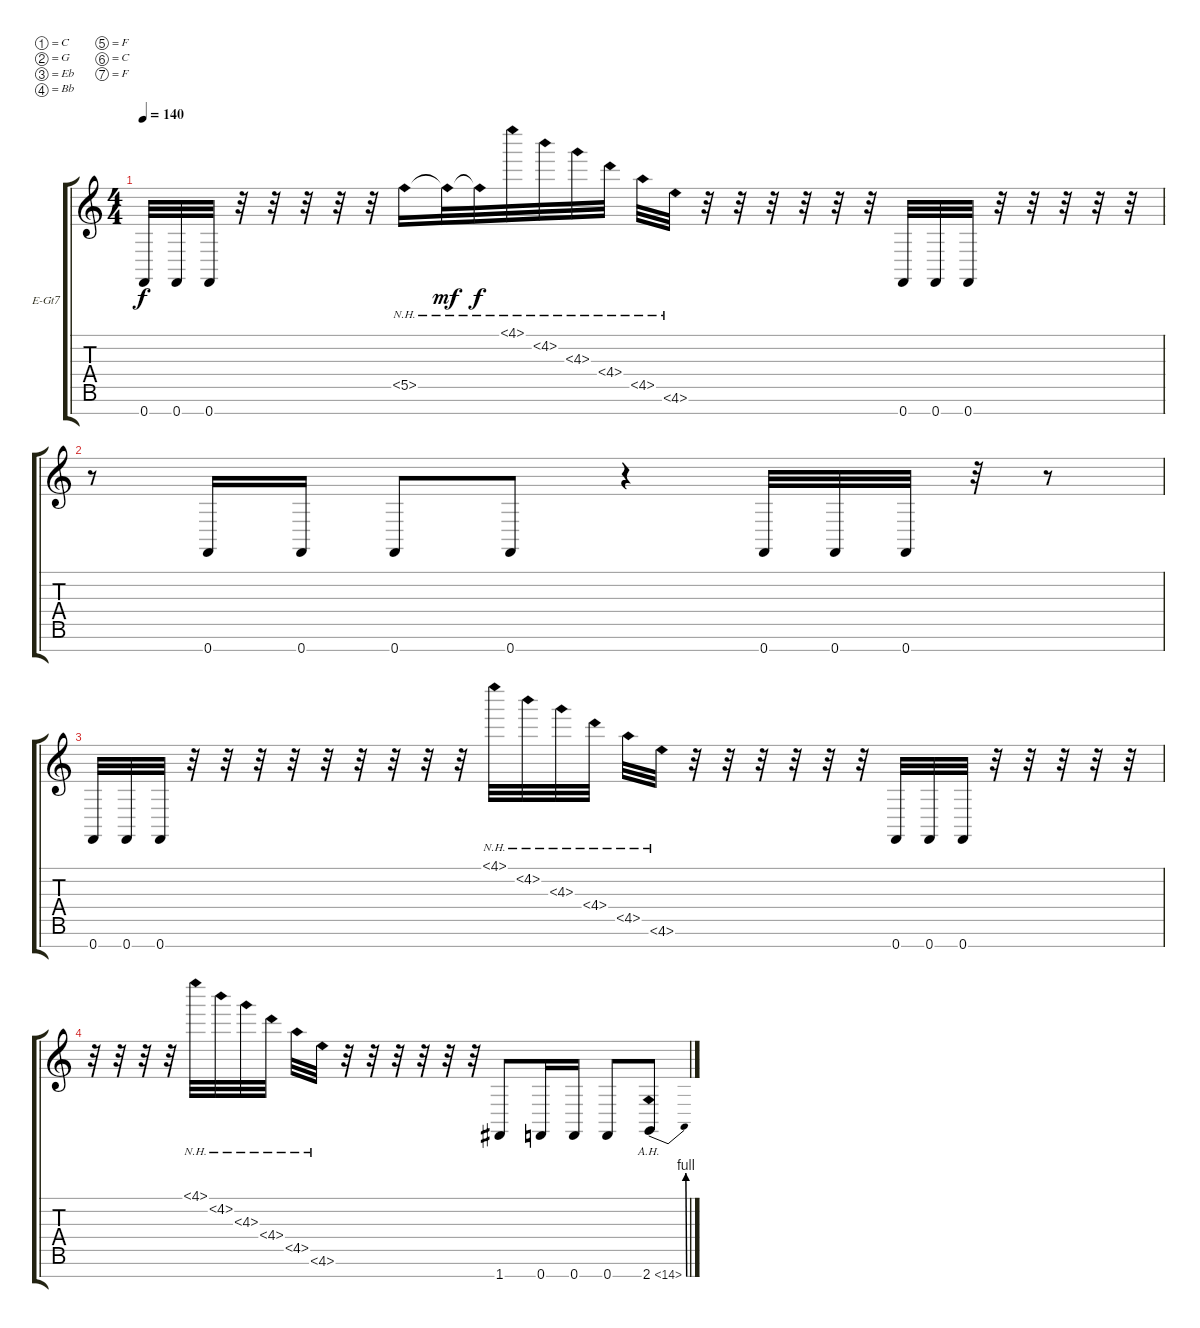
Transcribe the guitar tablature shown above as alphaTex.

\bracketExtendMode groupsimilarinstruments
\firstSystemTrackNameOrientation horizontal
\otherSystemsTrackNameOrientation horizontal
\track ("Patty" "E-Gt7") {instrument distortionguitar}
\staff {score tabs}
\tuning (C4 G3 Eb3 Bb2 F2 C2 F1)
\ts (4 4)
\tempo 140
\clef g2
\ks c
0.7.32{dy f} 0.7.32 0.7.32 r.32 r.32 r.32 r.32 r.32 5.5{nh}.16 5.5{nh t}.32{dy mf} 5.5{nh t}.32{dy f} 4.1{nh}.32 4.2{nh}.32 4.3{nh}.32 4.4{nh}.32 4.5{nh}.32 4.6{nh}.32 r.32 r.32 r.32 r.32 r.32 r.32 0.7.32 0.7.32 0.7.32 r.32 r.32 r.32 r.32 r.32 |
r.8 0.7.16 0.7.16 0.7.8 0.7.8 r.4 0.7.32 0.7.32 0.7.32 r.32 r.8 |
0.7.32 0.7.32 0.7.32 r.32 r.32 r.32 r.32 r.32 r.32 r.32 r.32 r.32 4.1{nh}.32 4.2{nh}.32 4.3{nh}.32 4.4{nh}.32 4.5{nh}.32 4.6{nh}.32 r.32 r.32 r.32 r.32 r.32 r.32 0.7.32 0.7.32 0.7.32 r.32 r.32 r.32 r.32 r.32 |
r.32 r.32 r.32 r.32 4.1{nh}.32 4.2{nh}.32 4.3{nh}.32 4.4{nh}.32 4.5{nh}.32 4.6{nh}.32 r.32 r.32 r.32 r.32 r.32 r.32 1.7.8 0.7.16 0.7.16 0.7.8 2.7{be (bend 0 0 60 4) ah 12}.8
